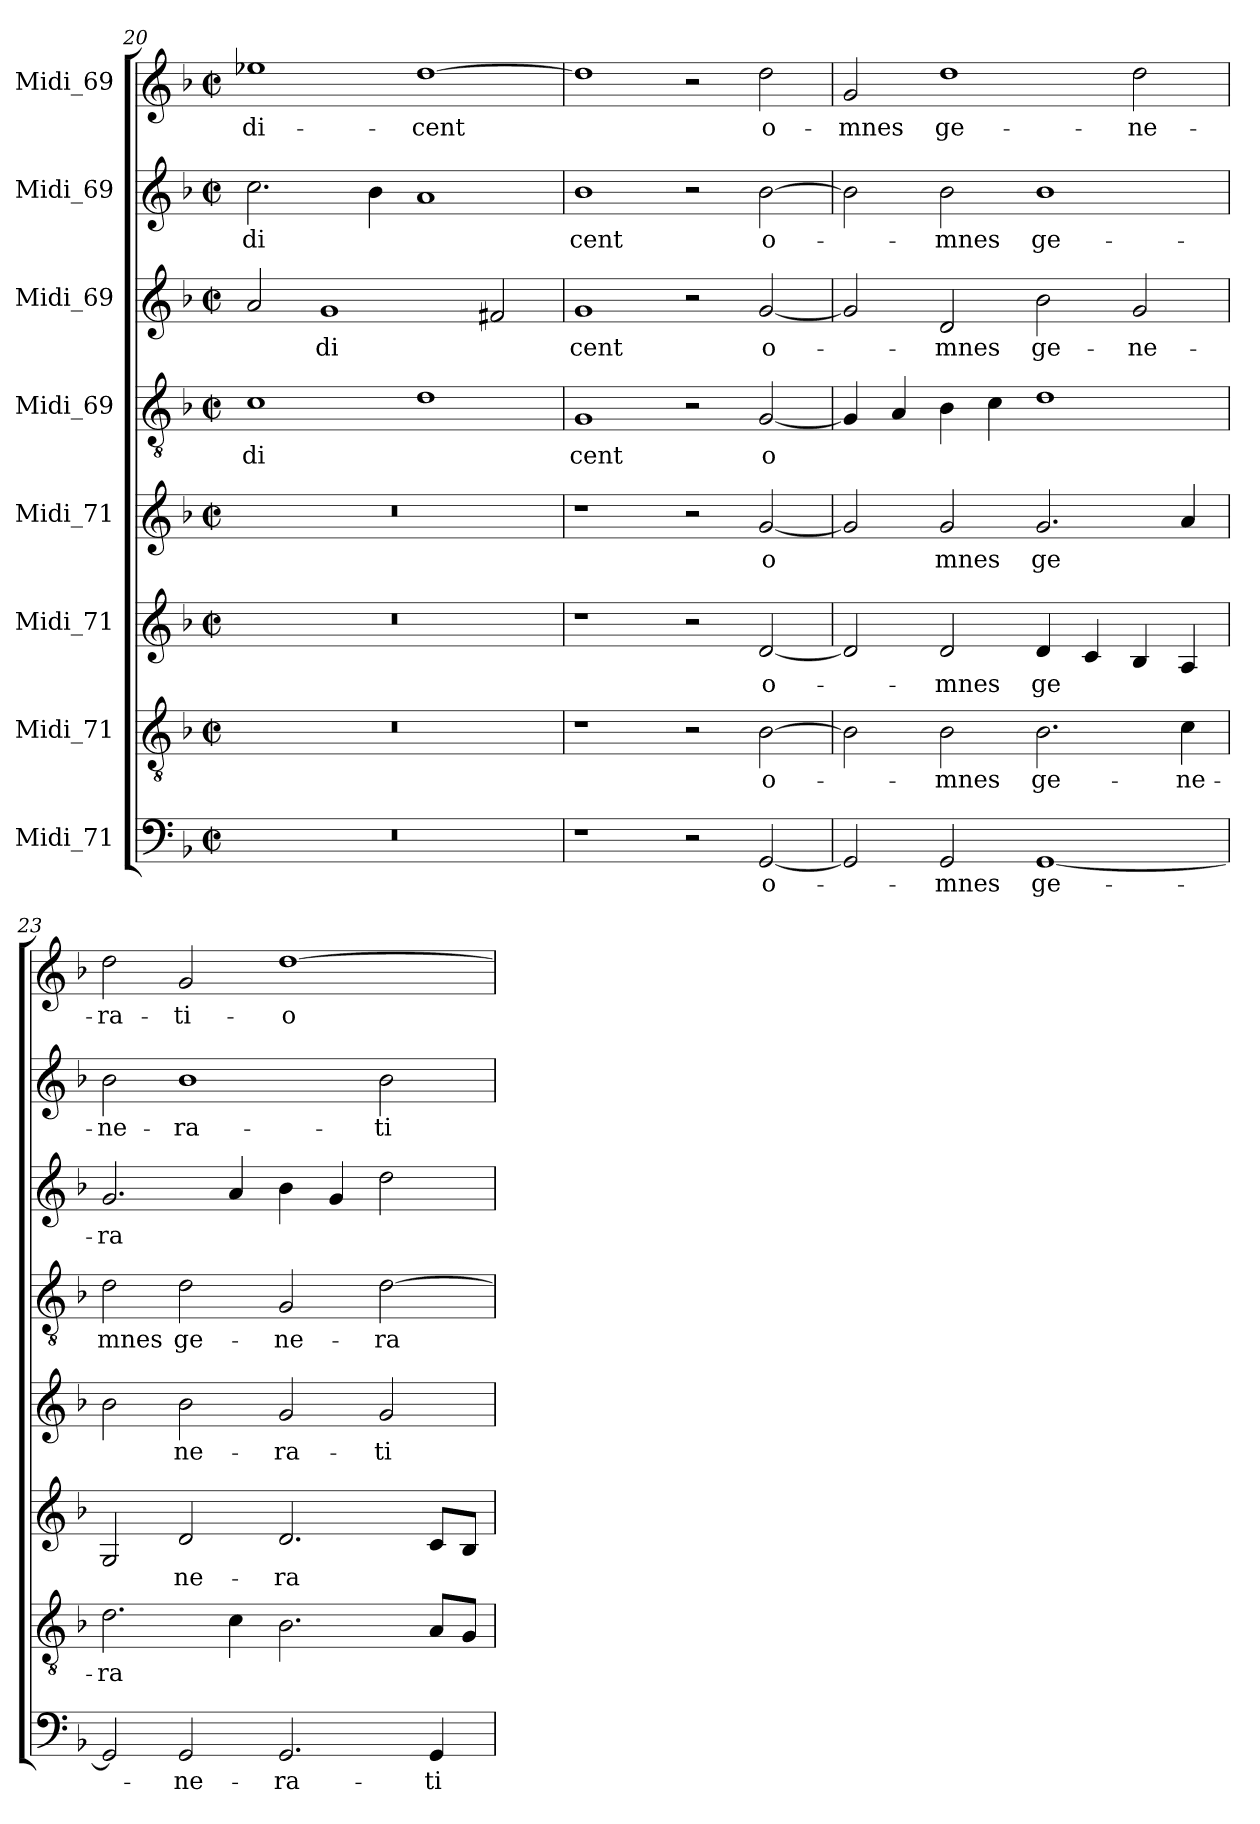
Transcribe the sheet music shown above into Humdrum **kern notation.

**kern	**text	**kern	**text	**kern	**text	**kern	**text	**kern	**text	**kern	**text	**kern	**text	**kern	**text
*part8	*part8	*part7	*part7	*part6	*part6	*part5	*part5	*part4	*part4	*part3	*part3	*part2	*part2	*part1	*part1
*staff8	*staff8	*staff7	*staff7	*staff6	*staff6	*staff5	*staff5	*staff4	*staff4	*staff3	*staff3	*staff2	*staff2	*staff1	*staff1
*I"Midi_71	*	*I"Midi_71	*	*I"Midi_71	*	*I"Midi_71	*	*I"Midi_69	*	*I"Midi_69	*	*I"Midi_69	*	*I"Midi_69	*
!!LO:LB:g=z
*clefF4	*	*clefGv2	*	*clefG2	*	*clefG2	*	*clefGv2	*	*clefG2	*	*clefG2	*	*clefG2	*
*k[b-]	*	*k[b-]	*	*k[b-]	*	*k[b-]	*	*k[b-]	*	*k[b-]	*	*k[b-]	*	*k[b-]	*
*F:	*	*F:	*	*F:	*	*F:	*	*F:	*	*F:	*	*F:	*	*F:	*
*M4/2	*	*M4/2	*	*M4/2	*	*M4/2	*	*M4/2	*	*M4/2	*	*M4/2	*	*M4/2	*
*met(c|)	*	*met(c|)	*	*met(c|)	*	*met(c|)	*	*met(c|)	*	*met(c|)	*	*met(c|)	*	*met(c|)	*
=20	=20	=20	=20	=20	=20	=20	=20	=20	=20	=20	=20	=20	=20	=20	=20
!	!	!	!	!	!	!	!	!	!LO:LY:b	!	!	!	!LO:LY:b	!	!LO:LY:b
0r	.	0r	.	0r	.	0r	.	1c	di	2a	.	2.cc	di	1ee-X	di-
!	!	!	!	!	!	!	!	!	!	!	!LO:LY:b	!	!	!	!
.	.	.	.	.	.	.	.	.	.	1g	di	.	.	.	.
.	.	.	.	.	.	.	.	.	.	.	.	4b-	.	.	.
!	!	!	!	!	!	!	!	!	!	!	!	!	!	!	!LO:LY:b
.	.	.	.	.	.	.	.	1d	.	.	.	1a	.	[1dd	-cent
.	.	.	.	.	.	.	.	.	.	2f#X	.	.	.	.	.
=21	=21	=21	=21	=21	=21	=21	=21	=21	=21	=21	=21	=21	=21	=21	=21
!	!	!	!	!	!	!	!	!	!LO:LY:b	!	!LO:LY:b	!	!LO:LY:b	!	!
1r	.	1r	.	1r	.	1r	.	1G	cent	1g	cent	1b-	cent	1dd]	.
2r	.	2r	.	2r	.	2r	.	2r	.	2r	.	2r	.	2r	.
!	!LO:LY:b	!	!LO:LY:b	!	!LO:LY:b	!	!LO:LY:b	!	!LO:LY:b	!	!LO:LY:b	!	!LO:LY:b	!	!LO:LY:b
[2GG	o-	[2B-	o-	[2d	o-	[2g	o	[2G	o	[2g	o-	[2b-	o-	2dd	o-
=22	=22	=22	=22	=22	=22	=22	=22	=22	=22	=22	=22	=22	=22	=22	=22
!	!	!	!	!	!	!	!	!	!	!	!	!	!	!	!LO:LY:b
2GG]	.	2B-]	.	2d]	.	2g]	.	4G]	.	2g]	.	2b-]	.	2g	-mnes
.	.	.	.	.	.	.	.	4A	.	.	.	.	.	.	.
!	!LO:LY:b	!	!LO:LY:b	!	!LO:LY:b	!	!LO:LY:b	!	!	!	!LO:LY:b	!	!LO:LY:b	!	!LO:LY:b
2GG	-mnes	2B-	-mnes	2d	-mnes	2g	mnes	4B-	.	2d	-mnes	2b-	-mnes	1dd	ge-
.	.	.	.	.	.	.	.	4c	.	.	.	.	.	.	.
!	!LO:LY:b	!	!LO:LY:b	!	!LO:LY:b	!	!LO:LY:b	!	!	!	!LO:LY:b	!	!LO:LY:b	!	!
[1GG	ge-	2.B-	ge-	4d	ge	2.g	ge	1d	.	2b-	ge-	1b-	ge-	.	.
.	.	.	.	4c	.	.	.	.	.	.	.	.	.	.	.
!	!	!	!	!	!	!	!	!	!	!	!LO:LY:b	!	!	!	!LO:LY:b
.	.	.	.	4B-	.	.	.	.	.	2g	-ne-	.	.	2dd	-ne-
!	!	!	!LO:LY:b	!	!	!	!	!	!	!	!	!	!	!	!
.	.	4c	-ne-	4A	.	4a	.	.	.	.	.	.	.	.	.
=23	=23	=23	=23	=23	=23	=23	=23	=23	=23	=23	=23	=23	=23	=23	=23
!	!	!	!LO:LY:b	!	!	!	!	!	!LO:LY:b	!	!LO:LY:b	!	!LO:LY:b	!	!LO:LY:b
2GG]	.	2.d	-ra	2G	.	2b-	.	2d	mnes	2.g	-ra	2b-	-ne-	2dd	-ra-
!	!LO:LY:b	!	!	!	!LO:LY:b	!	!LO:LY:b	!	!LO:LY:b	!	!	!	!LO:LY:b	!	!LO:LY:b
2GG	-ne-	.	.	2d	ne-	2b-	ne-	2d	ge-	.	.	1b-	-ra-	2g	-ti-
.	.	4c	.	.	.	.	.	.	.	4a	.	.	.	.	.
!	!LO:LY:b	!	!	!	!LO:LY:b	!	!LO:LY:b	!	!LO:LY:b	!	!	!	!	!	!LO:LY:b
2.GG	-ra-	2.B-	.	2.d	-ra	2g	-ra-	2G	-ne-	4b-	.	.	.	[1dd	-o-
.	.	.	.	.	.	.	.	.	.	4g	.	.	.	.	.
!	!	!	!	!	!	!	!LO:LY:b	!	!LO:LY:b	!	!	!	!LO:LY:b	!	!
.	.	.	.	.	.	2g	-ti-	[2d	-ra-	2dd	.	2b-	-ti-	.	.
!	!LO:LY:b	!	!	!	!	!	!	!	!	!	!	!	!	!	!
4GG	-ti-	8AL	.	8cL	.	.	.	.	.	.	.	.	.	.	.
.	.	8GJ	.	8B-J	.	.	.	.	.	.	.	.	.	.	.
=	=	=	=	=	=	=	=	=	=	=	=	=	=	=	=
*-	*-	*-	*-	*-	*-	*-	*-	*-	*-	*-	*-	*-	*-	*-	*-
